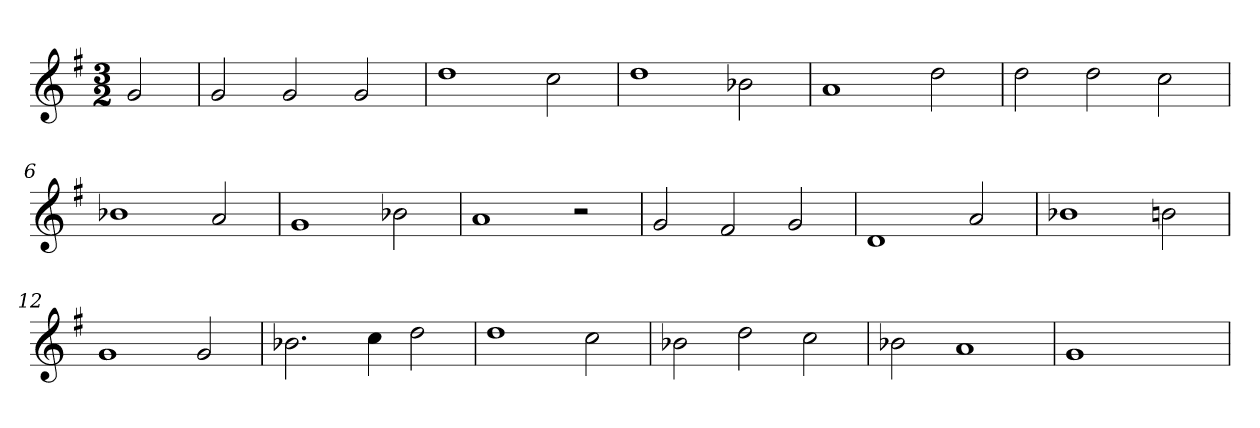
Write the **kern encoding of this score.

**kern
*part1
*staff1
*clefG2
*k[f#]
*G:
*M3/2
=
2g
=1
2g
2g
2g
=2
1dd
2cc
=3
1dd
2b-X
=4
1a
2dd
=5
2dd
2dd
2cc
=6
1b-X
2a
=7
1g
2b-X
=8
1a
2r
=9
2g
2f#
2g
=10
1d
2a
=11
1b-X
2b
=12
1g
2g
=13
2.b-X
4cc
2dd
=14
1dd
2cc
=15
2b-X
2dd
2cc
=16
2b-X
1a
=17
1g
2ryy
=
*-
